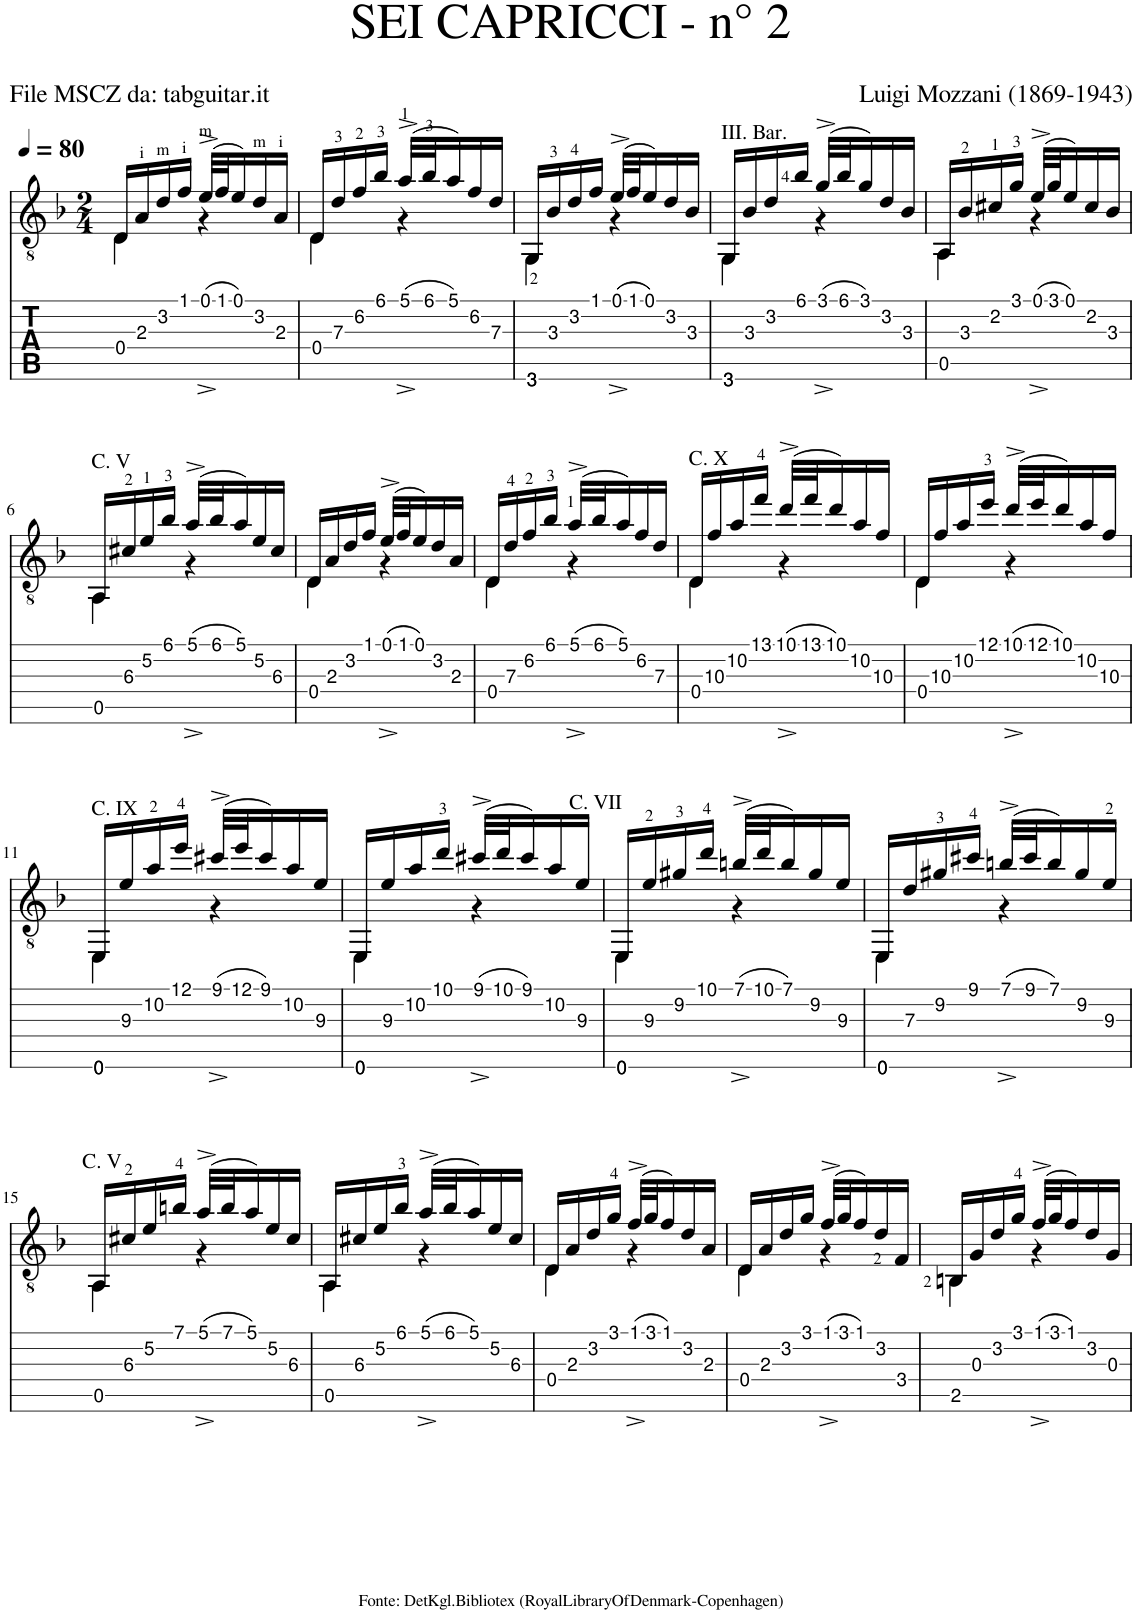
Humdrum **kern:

**kern	**kern
*part1	*part1
*staff2	*staff1
*I"Guitar	*
*I'Guit.	*
*stria6	*
*	*clefGv2
*k[b-]	*k[b-]
*M2/4	*M2/4
*MM80	*MM80
=1	=1
*^	*^
16DLL	4D	16D/LL	4D\
16AJ	.	16A/	.
16dL	.	16d/	.
16fJJ	.	16f/JJ	.
32e^LLL	4r	(32e^/LLL	4r
32fJ	.	32f/J	.
16eJ	.	16e/)	.
16dL	.	16d/	.
16AJJ	.	16A/JJ	.
=2	=2	=2	=2
16DLL	4D	16D/LL	4D\
16dJ	.	16d/	.
16fL	.	16f/	.
16b-JJ	.	16b-/JJ	.
32a^LLL	4r	(32a^/LLL	4r
32b-J	.	32b-/J	.
16aJ	.	16a/)	.
16fL	.	16f/	.
16dJJ	.	16d/JJ	.
=3	=3	=3	=3
16GGLL	4GG	16GG/LL	4GG\
16B-J	.	16B-/	.
16dL	.	16d/	.
16fJJ	.	16f/JJ	.
32e^LLL	4r	(32e^/LLL	4r
32fJ	.	32f/J	.
16eJ	.	16e/)	.
16dL	.	16d/	.
16B-JJ	.	16B-/JJ	.
=4	=4	=4	=4
!	!	!LO:TX:a:t=III. Bar.	!
16GGLL	4GG	16GG/LL	4GG\
16B-J	.	16B-/	.
16dL	.	16d/	.
16b-JJ	.	16b-/JJ	.
32g^LLL	4r	(32g^/LLL	4r
32b-J	.	32b-/J	.
16gJ	.	16g/)	.
16dL	.	16d/	.
16B-JJ	.	16B-/JJ	.
=5	=5	=5	=5
16AALL	4AA	16AA/LL	4AA\
16B-J	.	16B-/	.
16c#L	.	16c#X/	.
16gJJ	.	16g/JJ	.
32e^LLL	4r	(32e^/LLL	4r
32gJ	.	32g/J	.
16eJ	.	16e/)	.
16c#L	.	16c#/	.
16B-JJ	.	16B-/JJ	.
!!LO:LB:g=z	!!
=6	=6	=6	=6
!	!	!LO:TX:a:t=C. V	!
16AALL	4AA	16AA/LL	4AA\
16c#J	.	16c#X/	.
16eL	.	16e/	.
16b-JJ	.	16b-/JJ	.
32a^LLL	4r	(32a^/LLL	4r
32b-J	.	32b-/J	.
16aJ	.	16a/)	.
16eL	.	16e/	.
16c#JJ	.	16c#/JJ	.
=7	=7	=7	=7
16DLL	4D	16D/LL	4D\
16AJ	.	16A/	.
16dL	.	16d/	.
16fJJ	.	16f/JJ	.
32e^LLL	4r	(32e^/LLL	4r
32fJ	.	32f/J	.
16eJ	.	16e/)	.
16dL	.	16d/	.
16AJJ	.	16A/JJ	.
=8	=8	=8	=8
16DLL	4D	16D/LL	4D\
16dJ	.	16d/	.
16fL	.	16f/	.
16b-JJ	.	16b-/JJ	.
32a^LLL	4r	(32a^/LLL	4r
32b-J	.	32b-/J	.
16aJ	.	16a/)	.
16fL	.	16f/	.
16dJJ	.	16d/JJ	.
=9	=9	=9	=9
!	!	!LO:TX:a:t=C. X	!
16DLL	4D	16D/LL	4D\
16fJ	.	16f/	.
16aL	.	16a/	.
16ffJJ	.	16ff/JJ	.
32dd^LLL	4r	(32dd^/LLL	4r
32ffJ	.	32ff/J	.
16ddJ	.	16dd/)	.
16aL	.	16a/	.
16fJJ	.	16f/JJ	.
=10	=10	=10	=10
16DLL	4D	16D/LL	4D\
16fJ	.	16f/	.
16aL	.	16a/	.
16eeJJ	.	16ee/JJ	.
32dd^LLL	4r	(32dd^/LLL	4r
32eeJ	.	32ee/J	.
16ddJ	.	16dd/)	.
16aL	.	16a/	.
16fJJ	.	16f/JJ	.
!!LO:LB:g=z	!!
=11	=11	=11	=11
!	!	!LO:TX:a:t=C. IX	!
16EELL	4EE	16EE/LL	4EE\
16eJ	.	16e/	.
16aL	.	16a/	.
16eeJJ	.	16ee/JJ	.
32cc#^LLL	4r	(32cc#X^/LLL	4r
32eeJ	.	32ee/J	.
16cc#J	.	16cc#/)	.
16aL	.	16a/	.
16eJJ	.	16e/JJ	.
=12	=12	=12	=12
16EELL	4EE	16EE/LL	4EE\
16eJ	.	16e/	.
16aL	.	16a/	.
16ddJJ	.	16dd/JJ	.
32cc#^LLL	4r	(32cc#X^/LLL	4r
32ddJ	.	32dd/J	.
16cc#J	.	16cc#/)	.
16aL	.	16a/	.
16eJJ	.	16e/JJ	.
=13	=13	=13	=13
!	!	!LO:TX:a:t=C. VII	!
16EELL	4EE	16EE/LL	4EE\
16eJ	.	16e/	.
16g#L	.	16g#X/	.
16ddJJ	.	16dd/JJ	.
32b^LLL	4r	(32bn^/LLL	4r
32ddJ	.	32dd/J	.
16bJ	.	16b/)	.
16g#L	.	16g#/	.
16eJJ	.	16e/JJ	.
=14	=14	=14	=14
16EELL	4EE	16EE/LL	4EE\
16dJ	.	16d/	.
16g#L	.	16g#X/	.
16cc#JJ	.	16cc#X/JJ	.
32b^LLL	4r	(32bn^/LLL	4r
32cc#J	.	32cc#/J	.
16bJ	.	16b/)	.
16g#L	.	16g#/	.
16eJJ	.	16e/JJ	.
!!LO:LB:g=z	!!
=15	=15	=15	=15
!	!	!LO:TX:a:t=C. V	!
16AALL	4AA	16AA/LL	4AA\
16c#J	.	16c#X/	.
16eL	.	16e/	.
16bJJ	.	16bn/JJ	.
32a^LLL	4r	(32a^/LLL	4r
32bJ	.	32b/J	.
16aJ	.	16a/)	.
16eL	.	16e/	.
16c#JJ	.	16c#/JJ	.
=16	=16	=16	=16
16AALL	4AA	16AA/LL	4AA\
16c#J	.	16c#X/	.
16eL	.	16e/	.
16b-JJ	.	16b-/JJ	.
32a^LLL	4r	(32a^/LLL	4r
32b-J	.	32b-/J	.
16aJ	.	16a/)	.
16eL	.	16e/	.
16c#JJ	.	16c#/JJ	.
=17	=17	=17	=17
16DLL	4D	16D/LL	4D\
16AJ	.	16A/	.
16dL	.	16d/	.
16gJJ	.	16g/JJ	.
32f^LLL	4r	(32f^/LLL	4r
32gJ	.	32g/J	.
16fJ	.	16f/)	.
16dL	.	16d/	.
16AJJ	.	16A/JJ	.
=18	=18	=18	=18
16DLL	4D	16D/LL	4D\
16AJ	.	16A/	.
16dL	.	16d/	.
16gJJ	.	16g/JJ	.
32f^LLL	4r	(32f^/LLL	4r
32gJ	.	32g/J	.
16fJ	.	16f/)	.
16dL	.	16d/	.
16FJJ	.	16F/JJ	.
=19	=19	=19	=19
16BBLL	4BB	16BBn/LL	4BB\
16GJ	.	16G/	.
16dL	.	16d/	.
16gJJ	.	16g/JJ	.
32f^LLL	4r	(32f^/LLL	4r
32gJ	.	32g/J	.
16fJ	.	16f/)	.
16dL	.	16d/	.
16GJJ	.	16G/JJ	.
*v	*v	*	*
*	*v	*v
=	=
*-	*-
